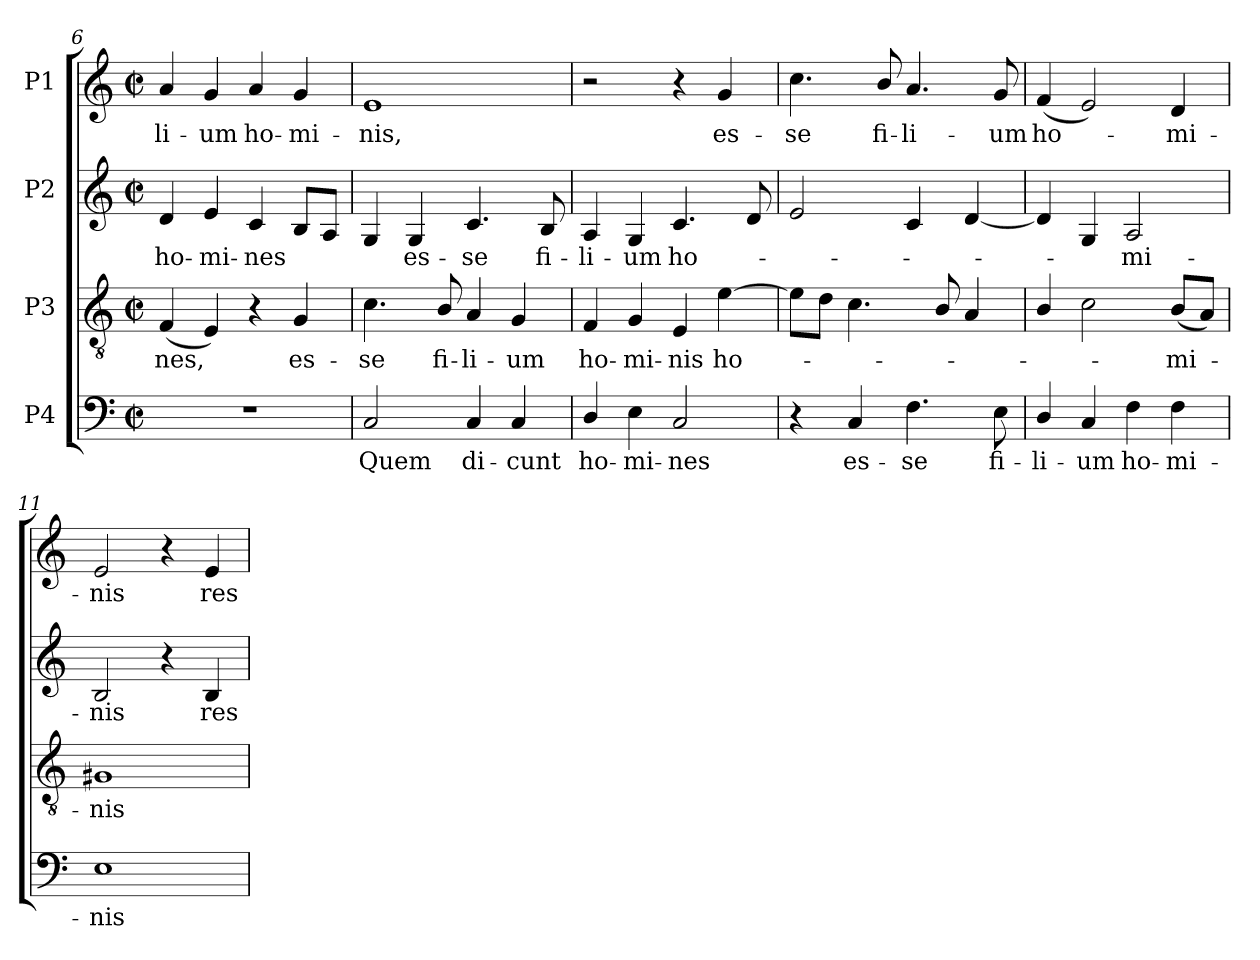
**kern	**text	**kern	**text	**kern	**text	**kern	**text
*part4	*part4	*part3	*part3	*part2	*part2	*part1	*part1
*staff4	*staff4	*staff3	*staff3	*staff2	*staff2	*staff1	*staff1
*I"P4	*	*I"P3	*	*I"P2	*	*I"P1	*
*clefF4	*	*clefGv2	*	*clefG2	*	*clefG2	*
*	*	*ITrd7c12	*	*	*	*	*
*k[]	*	*k[]	*	*k[]	*	*k[]	*
*C:	*	*C:	*	*C:	*	*C:	*
*M2/2	*	*M2/2	*	*M2/2	*	*M2/2	*
*met(c|)	*	*met(c|)	*	*met(c|)	*	*met(c|)	*
=6	=6	=6	=6	=6	=6	=6	=6
!	!	!	!LO:LY:b:color=#000000	!	!	!	!
!	!	!	!	!	!LO:LY:b:color=#000000	!	!
!	!	!	!	!	!	!	!LO:LY:b:color=#000000
1r	.	(4FFi/	-nes,	4di/	ho-	4ai/	-li-
!	!	!	!	!	!LO:LY:b:color=#000000	!	!
!	!	!	!	!	!	!	!LO:LY:b:color=#000000
.	.	4EEi/)	.	4ei/	-mi-	4gi/	-um
!	!	!	!	!	!LO:LY:b:color=#000000	!	!
!	!	!	!	!	!	!	!LO:LY:b:color=#000000
.	.	4r	.	4ci/	-nes	4ai/	ho-
!	!	!	!LO:LY:b:color=#000000	!	!	!	!
!	!	!	!	!	!	!	!LO:LY:b:color=#000000
.	.	4GGi/	es-	8Bi/L	.	4gi/	-mi-
.	.	.	.	8Ai/J	.	.	.
=7	=7	=7	=7	=7	=7	=7	=7
!	!LO:LY:b:color=#000000	!	!	!	!	!	!
!	!	!	!LO:LY:b:color=#000000	!	!	!	!
!	!	!	!	!	!	!	!LO:LY:b:color=#000000
2Ci/	Quem	4.Ci\	-se	4Gi/	.	1ei	-nis,
!	!	!	!	!	!LO:LY:b:color=#000000	!	!
.	.	.	.	4Gi/	es-	.	.
!	!	!	!LO:LY:b:color=#000000	!	!	!	!
.	.	8BBi/	fi-	.	.	.	.
!	!LO:LY:b:color=#000000	!	!	!	!	!	!
!	!	!	!LO:LY:b:color=#000000	!	!	!	!
!	!	!	!	!	!LO:LY:b:color=#000000	!	!
4Ci/	di-	4AAi/	-li-	4.ci/	-se	.	.
!	!LO:LY:b:color=#000000	!	!	!	!	!	!
!	!	!	!LO:LY:b:color=#000000	!	!	!	!
4Ci/	-cunt	4GGi/	-um	.	.	.	.
!	!	!	!	!	!LO:LY:b:color=#000000	!	!
.	.	.	.	8Bi/	fi-	.	.
!!LO:LB:g=z
=8	=8	=8	=8	=8	=8	=8	=8
!	!LO:LY:b:color=#000000	!	!	!	!	!	!
!	!	!	!LO:LY:b:color=#000000	!	!	!	!
!	!	!	!	!	!LO:LY:b:color=#000000	!	!
4Di/	ho-	4FFi/	ho-	4Ai/	-li-	2r	.
!	!LO:LY:b:color=#000000	!	!	!	!	!	!
!	!	!	!LO:LY:b:color=#000000	!	!	!	!
!	!	!	!	!	!LO:LY:b:color=#000000	!	!
4Ei\	-mi-	4GGi/	-mi-	4Gi/	-um	.	.
!	!LO:LY:b:color=#000000	!	!	!	!	!	!
!	!	!	!LO:LY:b:color=#000000	!	!	!	!
!	!	!	!	!	!LO:LY:b:color=#000000	!	!
2Ci/	-nes	4EEi/	-nis	4.ci/	ho-	4r	.
!	!	!	!LO:LY:b:color=#000000	!	!	!	!
!	!	!	!	!	!	!	!LO:LY:b:color=#000000
.	.	[4Ei\	ho-	.	.	4gi/	es-
.	.	.	.	8di/	.	.	.
=9	=9	=9	=9	=9	=9	=9	=9
!	!	!	!	!	!	!	!LO:LY:b:color=#000000
4r	.	8Ei\L]	.	2ei/	.	4.cci\	-se
.	.	8Di\J	.	.	.	.	.
!	!LO:LY:b:color=#000000	!	!	!	!	!	!
4Ci/	es-	4.Ci\	.	.	.	.	.
!	!	!	!	!	!	!	!LO:LY:b:color=#000000
.	.	.	.	.	.	8bi/	fi-
!	!LO:LY:b:color=#000000	!	!	!	!	!	!
!	!	!	!	!	!	!	!LO:LY:b:color=#000000
4.Fi\	-se	.	.	4ci/	.	4.ai/	-li-
.	.	8BBi/	.	.	.	.	.
.	.	4AAi/	.	[4di/	.	.	.
!	!LO:LY:b:color=#000000	!	!	!	!	!	!
!	!	!	!	!	!	!	!LO:LY:b:color=#000000
8Ei\	fi-	.	.	.	.	8gi/	-um
=10	=10	=10	=10	=10	=10	=10	=10
!	!LO:LY:b:color=#000000	!	!	!	!	!	!
!	!	!	!	!	!	!	!LO:LY:b:color=#000000
4Di/	-li-	4BBi/	.	4di/]	.	(4fi/	ho-
!	!LO:LY:b:color=#000000	!	!	!	!	!	!
4Ci/	-um	2Ci\	.	4Gi/	.	2ei/)	.
!	!LO:LY:b:color=#000000	!	!	!	!	!	!
!	!	!	!	!	!LO:LY:b:color=#000000	!	!
4Fi\	ho-	.	.	2Ai/	-mi-	.	.
!	!LO:LY:b:color=#000000	!	!	!	!	!	!
!	!	!	!LO:LY:b:color=#000000	!	!	!	!
!	!	!	!	!	!	!	!LO:LY:b:color=#000000
4Fi\	-mi-	(8BBi/L	-mi-	.	.	4di/	-mi-
.	.	8AAi/J)	.	.	.	.	.
=11	=11	=11	=11	=11	=11	=11	=11
!	!LO:LY:b:color=#000000	!	!	!	!	!	!
!	!	!	!LO:LY:b:color=#000000	!	!	!	!
!	!	!	!	!	!LO:LY:b:color=#000000	!	!
!	!	!	!	!	!	!	!LO:LY:b:color=#000000
1Ei	-nis	1GG#Xi	-nis	2Bi/	-nis	2ei/	-nis
.	.	.	.	4r	.	4r	.
!	!	!	!	!	!LO:LY:b:color=#000000	!	!
!	!	!	!	!	!	!	!LO:LY:b:color=#000000
.	.	.	.	4Bi/	res-	4ei/	res-
=	=	=	=	=	=	=	=
*-	*-	*-	*-	*-	*-	*-	*-
